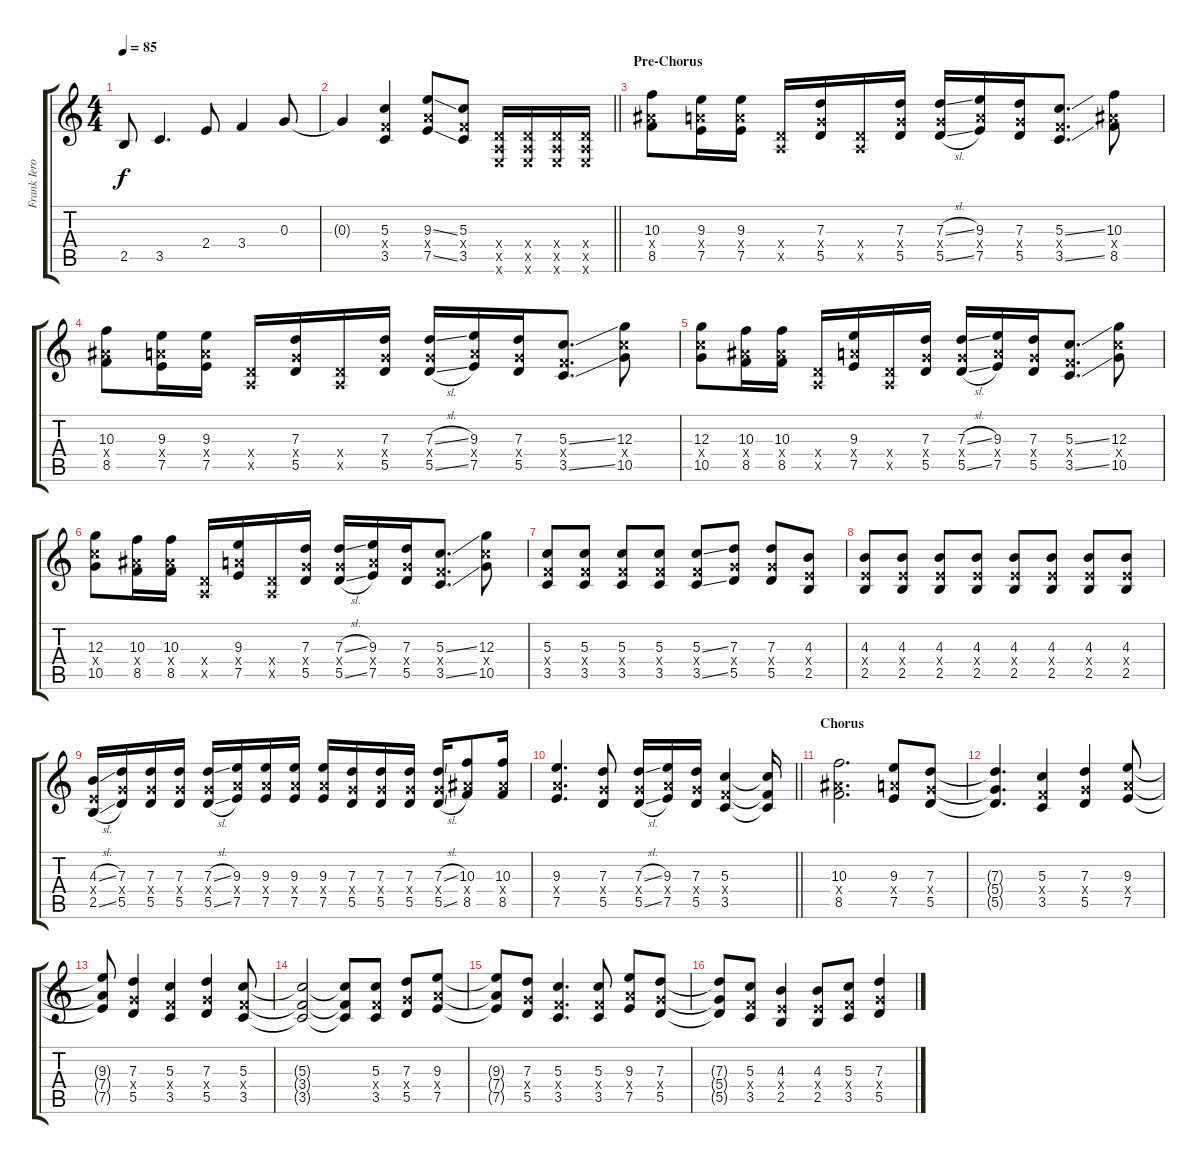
\track ("Frank Iero (Lead Guitar)" "Frank Iero") {instrument distortionguitar}
\staff {score tabs}
\tuning (E4 B3 G3 D3 A2 E2) {hide}
\ts (4 4)
\tempo 85
\clef g2
\ks c
2.5.8{dy f} 3.5.4{d} 2.4.8 3.4.4 0.3.8 |
\barLineRight lightlight
0.3{t}.4 (5.3 3.4{x} 3.5).4{instrument distortionguitar} (9.3{ss} 7.4{x} 7.5{ss}).8 (5.3 3.4{x} 3.5).8 (0.4{x} 0.5{x} 0.6{x}).16 (0.4{x} 0.5{x} 0.6{x}).16 (0.4{x} 0.5{x} 0.6{x}).16 (0.4{x} 0.5{x} 0.6{x}).16 |
\section ("" "Pre-Chorus")
(10.3 8.4{x} 8.5).8 (9.3 7.4{x} 7.5).16 (9.3 7.4{x} 7.5).16 (0.4{x} 0.5{x}).16 (7.3 5.4{x} 5.5).16 (0.4{x} 0.5{x}).16 (7.3 5.4{x} 5.5).16 (7.3{sl} 5.4{x} 5.5{sl}).16 (9.3 7.4{x} 7.5).16 (7.3 5.4{x} 5.5).16 (5.3{ss} 3.4{x} 3.5{ss}).8{d} (10.3 8.4{x} 8.5).8 |
(10.3 8.4{x} 8.5).8 (9.3 7.4{x} 7.5).16 (9.3 7.4{x} 7.5).16 (0.4{x} 0.5{x}).16 (7.3 5.4{x} 5.5).16 (0.4{x} 0.5{x}).16 (7.3 5.4{x} 5.5).16 (7.3{sl} 5.4{x} 5.5{sl}).16 (9.3 7.4{x} 7.5).16 (7.3 5.4{x} 5.5).16 (5.3{ss} 3.4{x} 3.5{ss}).8{d} (12.3 10.4{x} 10.5).8 |
(12.3 10.4{x} 10.5).8 (10.3 8.4{x} 8.5).16 (10.3 8.4{x} 8.5).16 (0.4{x} 0.5{x}).16 (9.3 7.4{x} 7.5).16 (0.4{x} 0.5{x}).16 (7.3 5.4{x} 5.5).16 (7.3{sl} 5.4{x} 5.5{sl}).16 (9.3 7.4{x} 7.5).16 (7.3 5.4{x} 5.5).16 (5.3{ss} 3.4{x} 3.5{ss}).8{d} (12.3 10.4{x} 10.5).8 |
(12.3 10.4{x} 10.5).8 (10.3 8.4{x} 8.5).16 (10.3 8.4{x} 8.5).16 (0.4{x} 0.5{x}).16 (9.3 7.4{x} 7.5).16 (0.4{x} 0.5{x}).16 (7.3 5.4{x} 5.5).16 (7.3{sl} 5.4{x} 5.5{sl}).16 (9.3 7.4{x} 7.5).16 (7.3 5.4{x} 5.5).16 (5.3{ss} 3.4{x} 3.5{ss}).8{d} (12.3 10.4{x} 10.5).8 |
(5.3 3.4{x} 3.5).8 (5.3 3.4{x} 3.5).8 (5.3 3.4{x} 3.5).8 (5.3 3.4{x} 3.5).8 (5.3{ss} 3.4{x} 3.5{ss}).8 (7.3 5.4{x} 5.5).8 (7.3 5.4{x} 5.5).8 (4.3 2.4{x} 2.5).8 |
(4.3 2.4{x} 2.5).8 (4.3 2.4{x} 2.5).8 (4.3 2.4{x} 2.5).8 (4.3 2.4{x} 2.5).8 (4.3 2.4{x} 2.5).8 (4.3 2.4{x} 2.5).8 (4.3 2.4{x} 2.5).8 (4.3 2.4{x} 2.5).8 |
(4.3{sl} 2.4{x} 2.5{sl}).16 (7.3 5.4{x} 5.5).16 (7.3 5.4{x} 5.5).16 (7.3 5.4{x} 5.5).16 (7.3{sl} 5.4{x} 5.5{sl}).16 (9.3 7.4{x} 7.5).16 (9.3 7.4{x} 7.5).16 (9.3 7.4{x} 7.5).16 (9.3 7.4{x} 7.5).16 (7.3 5.4{x} 5.5).16 (7.3 5.4{x} 5.5).16 (7.3 5.4{x} 5.5).16 (7.3{sl} 5.4{x} 5.5{sl}).16 (10.3 8.4{x} 8.5).8 (10.3 8.4{x} 8.5).16 |
\barLineRight lightlight
(9.3 7.4{x} 7.5).4{d} (7.3 5.4{x} 5.5).8 (7.3{sl} 5.4{x} 5.5{sl}).16 (9.3 7.4{x} 7.5).16 (7.3 5.4{x} 5.5).16 (5.3 3.4{x} 3.5).4 (5.3{t} 3.4{t} 3.5{t}).16 |
\section ("" "Chorus")
(10.3 8.4{x} 8.5).2{d} (9.3 7.4{x} 7.5).8 (7.3 5.4{x} 5.5).8 |
(7.3{t} 5.4{t} 5.5{t}).4{d} (5.3 3.4{x} 3.5).4 (7.3 5.4{x} 5.5).4 (9.3 7.4{x} 7.5).8 |
(9.3{t} 7.4{t} 7.5{t}).8 (7.3 5.4{x} 5.5).4 (5.3 3.4{x} 3.5).4 (7.3 5.4{x} 5.5).4 (5.3 3.4{x} 3.5).8 |
(5.3{t} 3.4{t} 3.5{t}).2 (5.3{t} 3.4{t} 3.5{t}).8 (5.3 3.4{x} 3.5).8 (7.3 5.4{x} 5.5).8 (9.3 7.4{x} 7.5).8 |
(9.3{t} 7.4{t} 7.5{t}).8 (7.3 5.4{x} 5.5).8 (5.3 3.4{x} 3.5).4{d} (5.3 3.4{x} 3.5).8 (9.3 7.4{x} 7.5).8 (7.3 5.4{x} 5.5).8 |
(7.3{t} 5.4{t} 5.5{t}).8 (5.3 3.4{x} 3.5).8 (4.3 2.4{x} 2.5).4 (4.3 2.4{x} 2.5).8 (5.3 3.4{x} 3.5).8 (7.3 5.4{x} 5.5).4
